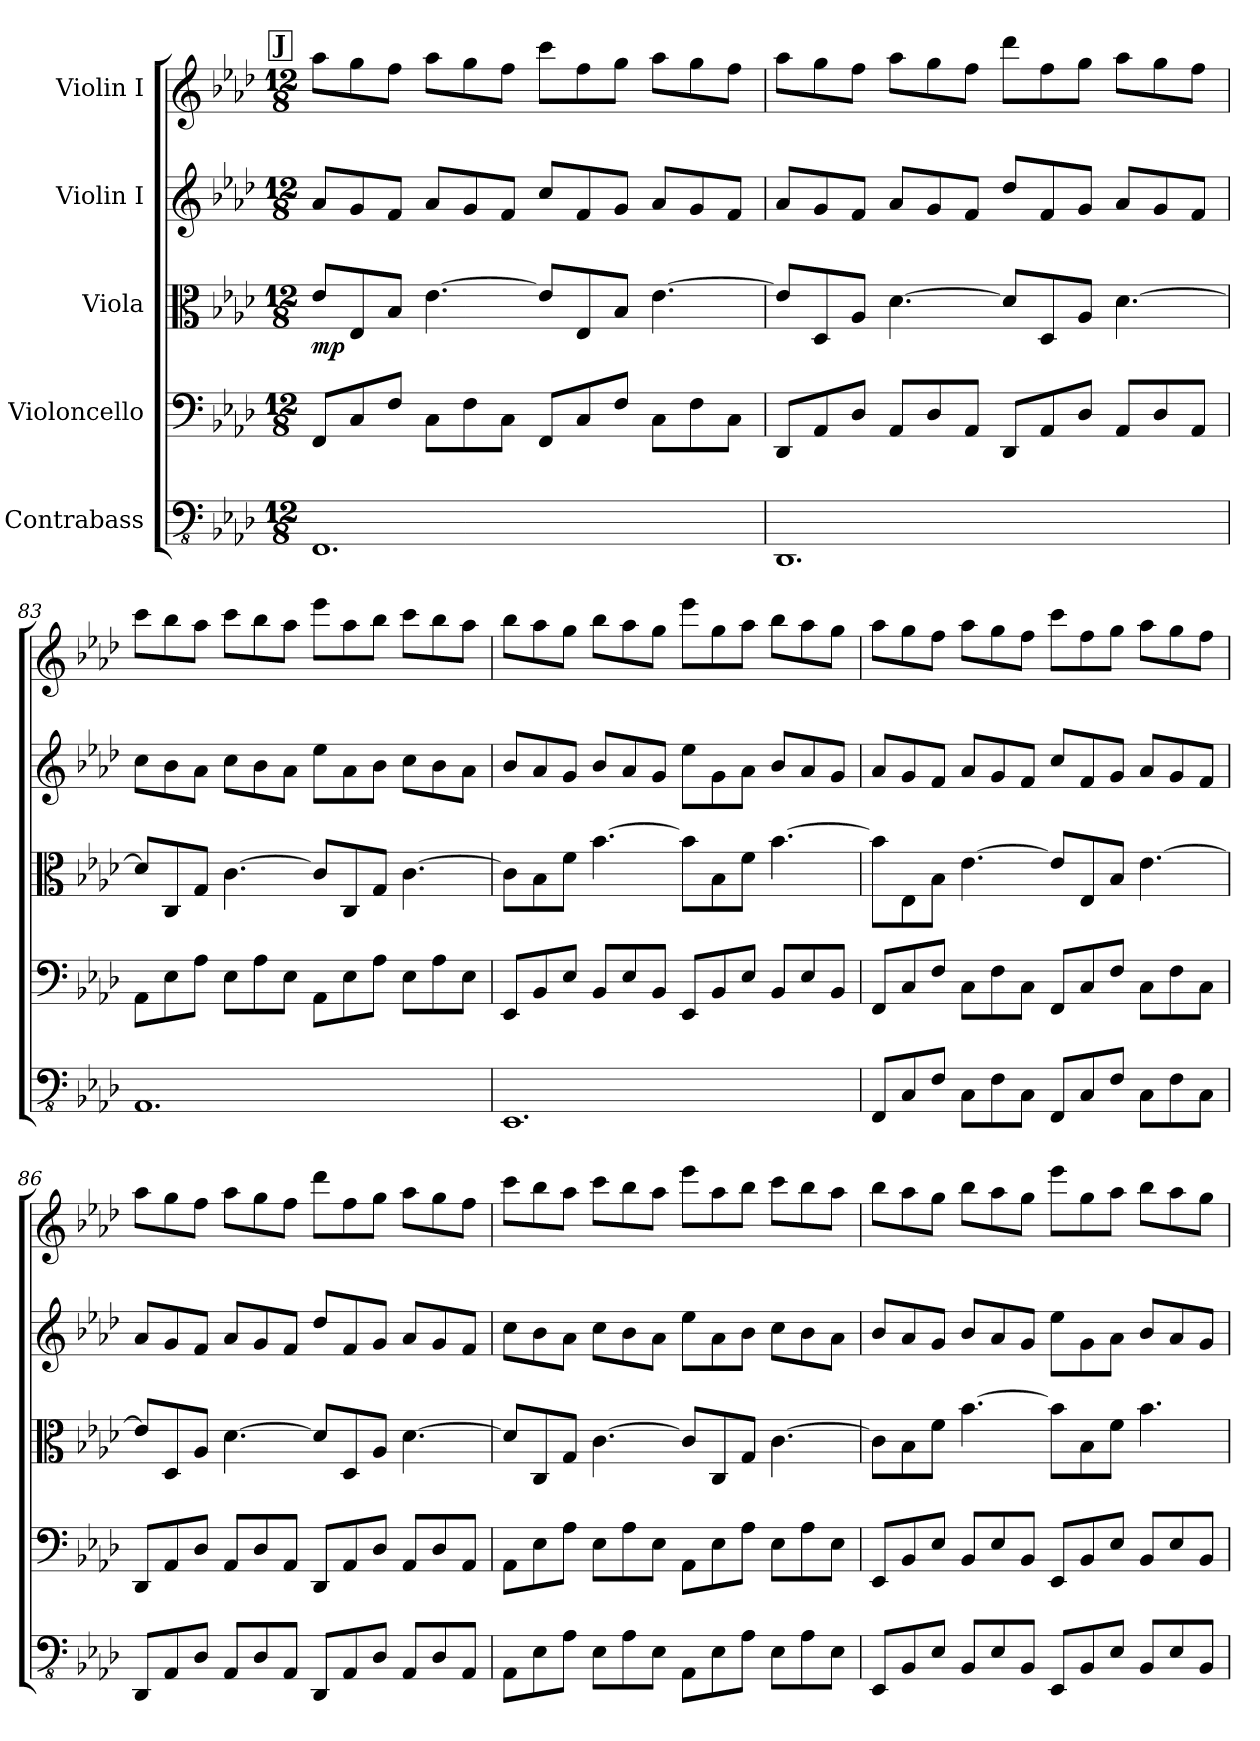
**kern	**kern	**kern	**dynam	**kern	**kern
*part5	*part4	*part3	*part3	*part2	*part1
*staff5	*staff4	*staff3	*staff3	*staff2	*staff1
*I"Contrabass	*I"Violoncello	*I"Viola	*	*I"Violin I	*I"Violin I
*clefFv4	*clefF4	*clefC3	*	*clefG2	*clefG2
*k[b-e-a-d-]	*k[b-e-a-d-]	*k[b-e-a-d-]	*	*k[b-e-a-d-]	*k[b-e-a-d-]
*M12/8	*M12/8	*M12/8	*	*M12/8	*M12/8
*MM126	*MM126	*MM126	*	*MM126	*MM126
!!LO:REH:place=s1:a:B:fs=14:t=J
=81	=81	=81	=81	=81	=81
!	!	!	!LO:DY:b	!	!
1.FFF	8FF/L	8e-/L	mp	8a-/L	8aa-\L
.	8C/	8E-/	.	8g/	8gg\
.	8F/J	8B-/J	.	8f/J	8ff\J
.	8C\L	[4.e-\	.	8a-/L	8aa-\L
.	8F\	.	.	8g/	8gg\
.	8C\J	.	.	8f/J	8ff\J
.	8FF/L	8e-/L]	.	8cc/L	8ccc\L
.	8C/	8E-/	.	8f/	8ff\
.	8F/J	8B-/J	.	8g/J	8gg\J
.	8C\L	[4.e-\	.	8a-/L	8aa-\L
.	8F\	.	.	8g/	8gg\
.	8C\J	.	.	8f/J	8ff\J
=82	=82	=82	=82	=82	=82
1.DDD-	8DD-/L	8e-/L]	.	8a-/L	8aa-\L
.	8AA-/	8D-/	.	8g/	8gg\
.	8D-/J	8A-/J	.	8f/J	8ff\J
.	8AA-/L	[4.d-\	.	8a-/L	8aa-\L
.	8D-/	.	.	8g/	8gg\
.	8AA-/J	.	.	8f/J	8ff\J
.	8DD-/L	8d-/L]	.	8dd-/L	8ddd-\L
.	8AA-/	8D-/	.	8f/	8ff\
.	8D-/J	8A-/J	.	8g/J	8gg\J
.	8AA-/L	[4.d-\	.	8a-/L	8aa-\L
.	8D-/	.	.	8g/	8gg\
.	8AA-/J	.	.	8f/J	8ff\J
!!LO:LB:g=z
=83	=83	=83	=83	=83	=83
1.AAA-	8AA-\L	8d-/L]	.	8cc\L	8ccc\L
.	8E-\	8C/	.	8b-\	8bb-\
.	8A-\J	8G/J	.	8a-\J	8aa-\J
.	8E-\L	[4.c\	.	8cc\L	8ccc\L
.	8A-\	.	.	8b-\	8bb-\
.	8E-\J	.	.	8a-\J	8aa-\J
.	8AA-\L	8c/L]	.	8ee-\L	8eee-\L
.	8E-\	8C/	.	8a-\	8aa-\
.	8A-\J	8G/J	.	8b-\J	8bb-\J
.	8E-\L	[4.c\	.	8cc\L	8ccc\L
.	8A-\	.	.	8b-\	8bb-\
.	8E-\J	.	.	8a-\J	8aa-\J
=84	=84	=84	=84	=84	=84
1.EEE-	8EE-/L	8c\L]	.	8b-/L	8bb-\L
.	8BB-/	8B-\	.	8a-/	8aa-\
.	8E-/J	8f\J	.	8g/J	8gg\J
.	8BB-/L	[4.b-\	.	8b-/L	8bb-\L
.	8E-/	.	.	8a-/	8aa-\
.	8BB-/J	.	.	8g/J	8gg\J
.	8EE-/L	8b-\L]	.	8ee-\L	8eee-\L
.	8BB-/	8B-\	.	8g\	8gg\
.	8E-/J	8f\J	.	8a-\J	8aa-\J
.	8BB-/L	[4.b-\	.	8b-/L	8bb-\L
.	8E-/	.	.	8a-/	8aa-\
.	8BB-/J	.	.	8g/J	8gg\J
=85	=85	=85	=85	=85	=85
8FFF/L	8FF/L	8b-\L]	.	8a-/L	8aa-\L
8CC/	8C/	8E-\	.	8g/	8gg\
8FF/J	8F/J	8B-\J	.	8f/J	8ff\J
8CC\L	8C\L	[4.e-\	.	8a-/L	8aa-\L
8FF\	8F\	.	.	8g/	8gg\
8CC\J	8C\J	.	.	8f/J	8ff\J
8FFF/L	8FF/L	8e-/L]	.	8cc/L	8ccc\L
8CC/	8C/	8E-/	.	8f/	8ff\
8FF/J	8F/J	8B-/J	.	8g/J	8gg\J
8CC\L	8C\L	[4.e-\	.	8a-/L	8aa-\L
8FF\	8F\	.	.	8g/	8gg\
8CC\J	8C\J	.	.	8f/J	8ff\J
=86	=86	=86	=86	=86	=86
8DDD-/L	8DD-/L	8e-/L]	.	8a-/L	8aa-\L
8AAA-/	8AA-/	8D-/	.	8g/	8gg\
8DD-/J	8D-/J	8A-/J	.	8f/J	8ff\J
8AAA-/L	8AA-/L	[4.d-\	.	8a-/L	8aa-\L
8DD-/	8D-/	.	.	8g/	8gg\
8AAA-/J	8AA-/J	.	.	8f/J	8ff\J
8DDD-/L	8DD-/L	8d-/L]	.	8dd-/L	8ddd-\L
8AAA-/	8AA-/	8D-/	.	8f/	8ff\
8DD-/J	8D-/J	8A-/J	.	8g/J	8gg\J
8AAA-/L	8AA-/L	[4.d-\	.	8a-/L	8aa-\L
8DD-/	8D-/	.	.	8g/	8gg\
8AAA-/J	8AA-/J	.	.	8f/J	8ff\J
=87	=87	=87	=87	=87	=87
8AAA-\L	8AA-\L	8d-/L]	.	8cc\L	8ccc\L
8EE-\	8E-\	8C/	.	8b-\	8bb-\
8AA-\J	8A-\J	8G/J	.	8a-\J	8aa-\J
8EE-\L	8E-\L	[4.c\	.	8cc\L	8ccc\L
8AA-\	8A-\	.	.	8b-\	8bb-\
8EE-\J	8E-\J	.	.	8a-\J	8aa-\J
8AAA-\L	8AA-\L	8c/L]	.	8ee-\L	8eee-\L
8EE-\	8E-\	8C/	.	8a-\	8aa-\
8AA-\J	8A-\J	8G/J	.	8b-\J	8bb-\J
8EE-\L	8E-\L	[4.c\	.	8cc\L	8ccc\L
8AA-\	8A-\	.	.	8b-\	8bb-\
8EE-\J	8E-\J	.	.	8a-\J	8aa-\J
!!LO:PB:g=z
=88	=88	=88	=88	=88	=88
8EEE-/L	8EE-/L	8c\L]	.	8b-/L	8bb-\L
8BBB-/	8BB-/	8B-\	.	8a-/	8aa-\
8EE-/J	8E-/J	8f\J	.	8g/J	8gg\J
8BBB-/L	8BB-/L	[4.b-\	.	8b-/L	8bb-\L
8EE-/	8E-/	.	.	8a-/	8aa-\
8BBB-/J	8BB-/J	.	.	8g/J	8gg\J
8EEE-/L	8EE-/L	8b-\L]	.	8ee-\L	8eee-\L
8BBB-/	8BB-/	8B-\	.	8g\	8gg\
8EE-/J	8E-/J	8f\J	.	8a-\J	8aa-\J
8BBB-/L	8BB-/L	4.b-\	.	8b-/L	8bb-\L
8EE-/	8E-/	.	.	8a-/	8aa-\
8BBB-/J	8BB-/J	.	.	8g/J	8gg\J
=	=	=	=	=	=
*-	*-	*-	*-	*-	*-
